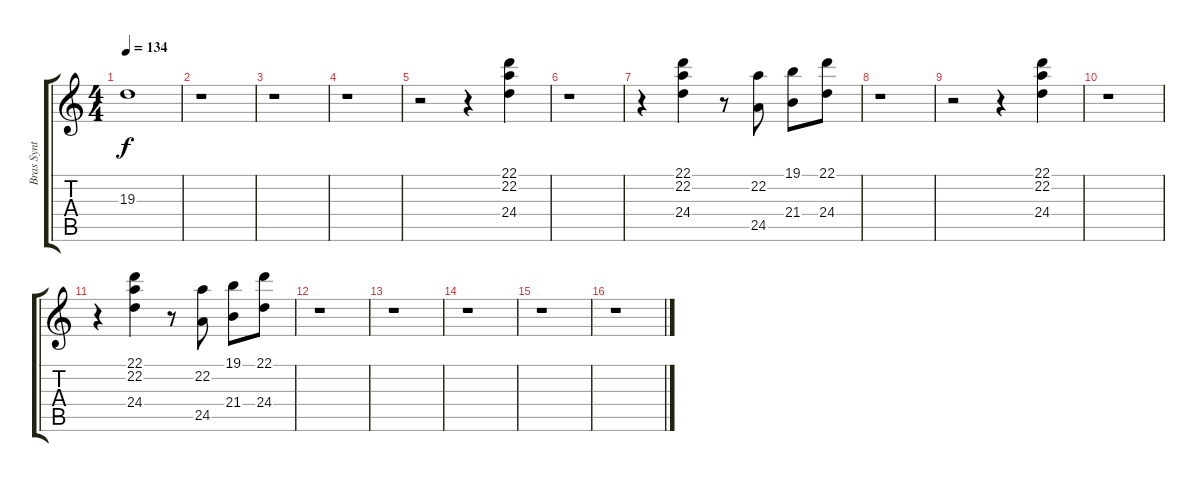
\track ("Bras Synt" "Bras Synt") {instrument brasssection}
\staff {score tabs}
\tuning (E4 B3 G3 D3 A2 E2) {hide}
\ts (4 4)
\tempo 134
\clef g2
\ks c
19.3{t}.1{dy f} |
r.1 |
r.1 |
r.1 |
r.2 r.4 (22.1 22.2 24.4).4 |
r.1 |
r.4 (22.1 22.2 24.4).4 r.8 (22.2 24.5).8 (19.1 21.4).8 (22.1 24.4).8 |
r.1 |
r.2 r.4 (22.1 22.2 24.4).4 |
r.1 |
r.4 (22.1 22.2 24.4).4 r.8 (22.2 24.5).8 (19.1 21.4).8 (22.1 24.4).8 |
r.1 |
r.1 |
r.1 |
r.1 |
r.1
